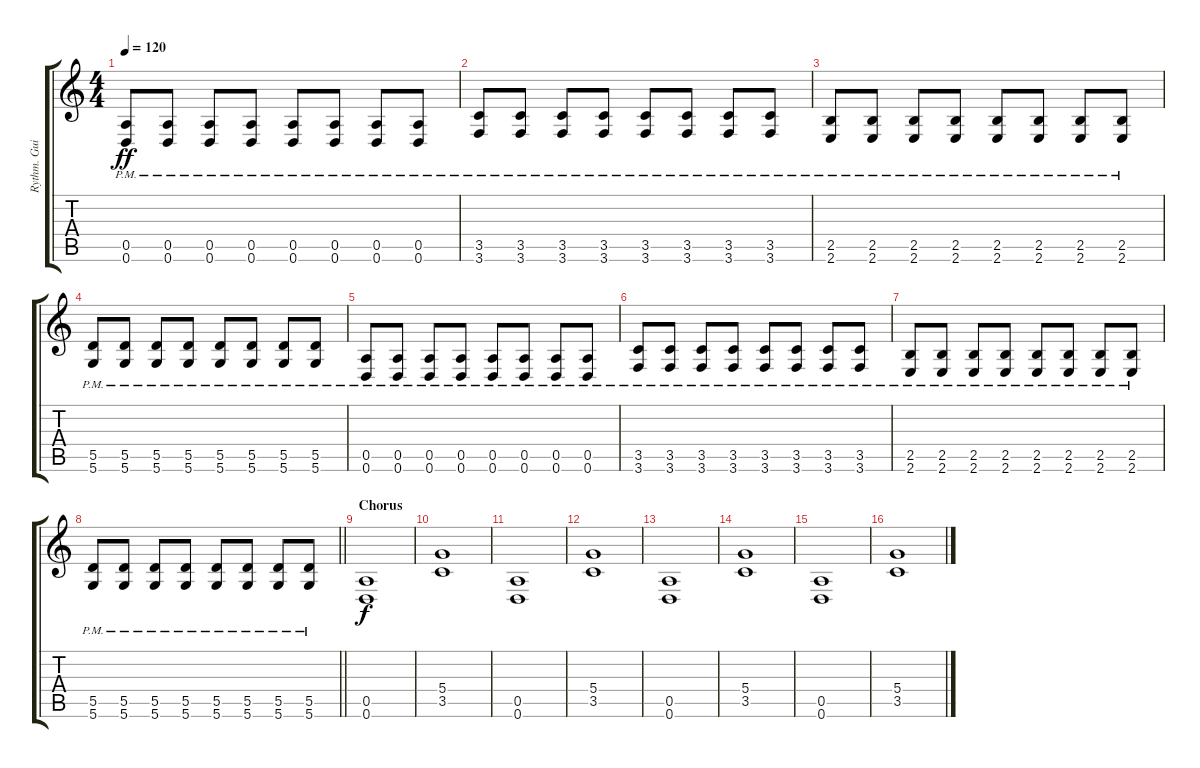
\track ("Rythm. Guitar" "Rythm. Gui") {instrument distortionguitar}
\staff {score tabs}
\tuning (E4 B3 G3 D3 A2 D2) {hide}
\ts (4 4)
\tempo 120
\clef g2
\ks c
(0.5{pm} 0.6{pm}).8{dy ff} (0.5{pm} 0.6{pm}).8 (0.5{pm} 0.6{pm}).8 (0.5{pm} 0.6{pm}).8 (0.5{pm} 0.6{pm}).8 (0.5{pm} 0.6{pm}).8 (0.5{pm} 0.6{pm}).8 (0.5{pm} 0.6{pm}).8 |
(3.5{pm} 3.6{pm}).8 (3.5{pm} 3.6{pm}).8 (3.5{pm} 3.6{pm}).8 (3.5{pm} 3.6{pm}).8 (3.5{pm} 3.6{pm}).8 (3.5{pm} 3.6{pm}).8 (3.5{pm} 3.6{pm}).8 (3.5{pm} 3.6{pm}).8 |
(2.5{pm} 2.6{pm}).8 (2.5{pm} 2.6{pm}).8 (2.5{pm} 2.6{pm}).8 (2.5{pm} 2.6{pm}).8 (2.5{pm} 2.6{pm}).8 (2.5{pm} 2.6{pm}).8 (2.5{pm} 2.6{pm}).8 (2.5{pm} 2.6{pm}).8 |
(5.5{pm} 5.6{pm}).8 (5.5{pm} 5.6{pm}).8 (5.5{pm} 5.6{pm}).8 (5.5{pm} 5.6{pm}).8 (5.5{pm} 5.6{pm}).8 (5.5{pm} 5.6{pm}).8 (5.5{pm} 5.6{pm}).8 (5.5{pm} 5.6{pm}).8 |
(0.5{pm} 0.6{pm}).8 (0.5{pm} 0.6{pm}).8 (0.5{pm} 0.6{pm}).8 (0.5{pm} 0.6{pm}).8 (0.5{pm} 0.6{pm}).8 (0.5{pm} 0.6{pm}).8 (0.5{pm} 0.6{pm}).8 (0.5{pm} 0.6{pm}).8 |
(3.5{pm} 3.6{pm}).8 (3.5{pm} 3.6{pm}).8 (3.5{pm} 3.6{pm}).8 (3.5{pm} 3.6{pm}).8 (3.5{pm} 3.6{pm}).8 (3.5{pm} 3.6{pm}).8 (3.5{pm} 3.6{pm}).8 (3.5{pm} 3.6{pm}).8 |
(2.5{pm} 2.6{pm}).8 (2.5{pm} 2.6{pm}).8 (2.5{pm} 2.6{pm}).8 (2.5{pm} 2.6{pm}).8 (2.5{pm} 2.6{pm}).8 (2.5{pm} 2.6{pm}).8 (2.5{pm} 2.6{pm}).8 (2.5{pm} 2.6{pm}).8 |
\barLineRight lightlight
(5.5{pm} 5.6{pm}).8 (5.5{pm} 5.6{pm}).8 (5.5{pm} 5.6{pm}).8 (5.5{pm} 5.6{pm}).8 (5.5{pm} 5.6{pm}).8 (5.5{pm} 5.6{pm}).8 (5.5{pm} 5.6{pm}).8 (5.5{pm} 5.6{pm}).8 |
\section ("" "Chorus")
(0.5 0.6).1{dy f} |
(5.4 3.5).1 |
(0.5 0.6).1 |
(5.4 3.5).1 |
(0.5 0.6).1 |
(5.4 3.5).1 |
(0.5 0.6).1 |
(5.4 3.5).1
